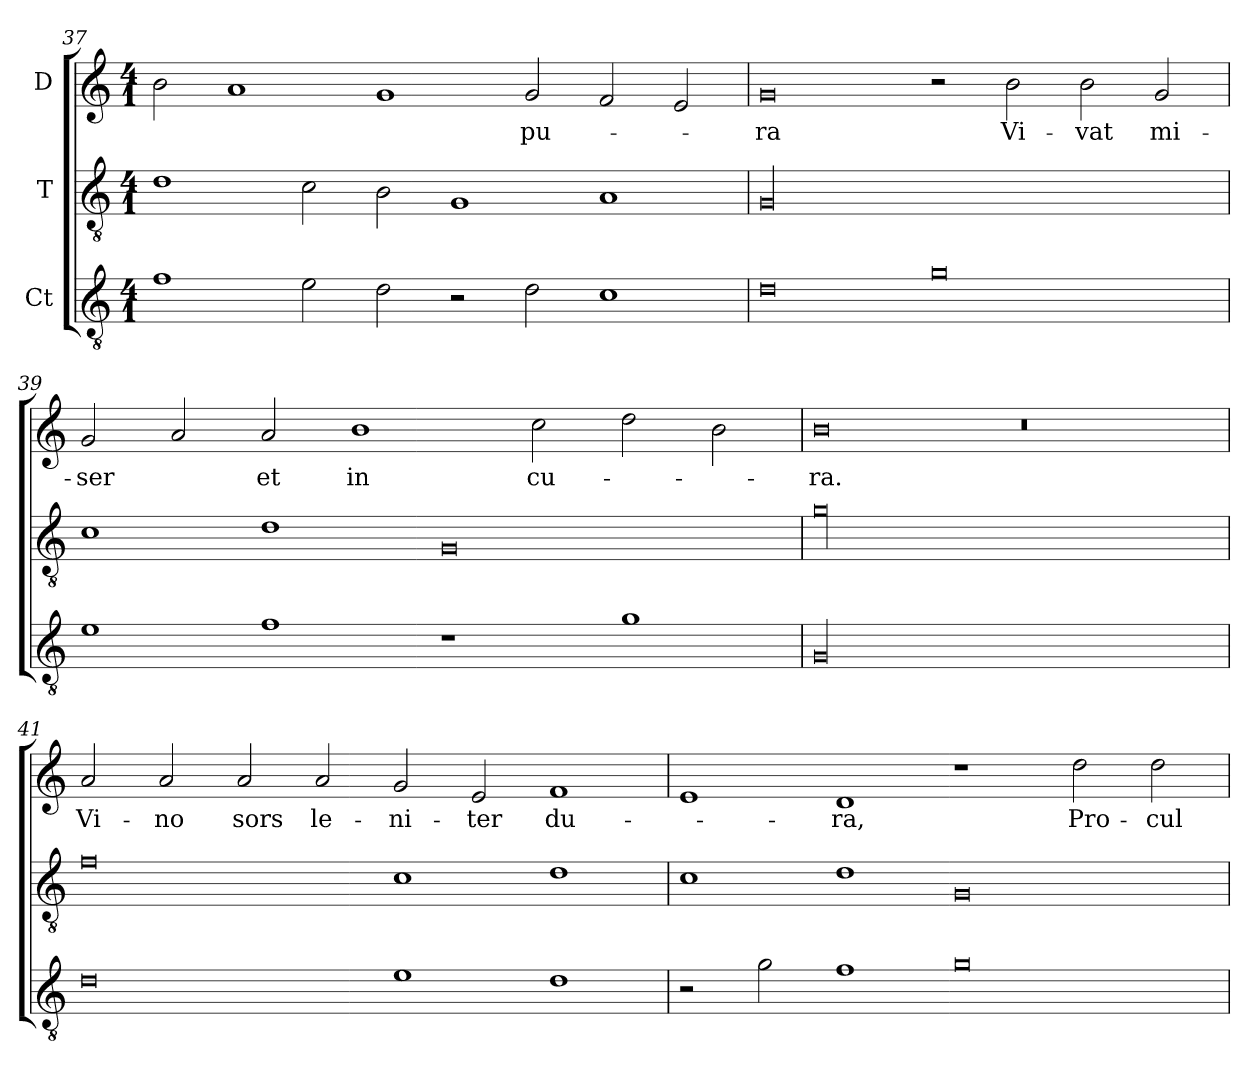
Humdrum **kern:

**kern	**kern	**kern	**text
*part3	*part2	*part1	*part1
*staff3	*staff2	*staff1	*staff1
*I"Ct	*I"T	*I"D	*
*clefGv2	*clefGv2	*clefG2	*
*ITrd7c12	*ITrd7c12	*	*
*k[]	*k[]	*k[]	*
*C:	*C:	*C:	*
*M4/1	*M4/1	*M4/1	*
=37	=37	=37	=37
1Fi\	1Di\	2bi\	.
.	.	1ai/	.
2Ei\	2Ci\	.	.
2Di\	2BBi\	1gi/	.
2r	1GGi/	.	.
!	!	!	!LO:LY:b:color=#000000
2Di\	.	2gi/	pu-
1Ci\	1AAi/	2fi/	.
.	.	2ei/	.
=38	=38	=38	=38
!	!	!	!LO:LY:b:color=#000000
0Di\	00GGi/	0gi/	-ra
0Gi\	.	2r	.
!	!	!	!LO:LY:b:color=#000000
.	.	2bi\	Vi-
!	!	!	!LO:LY:b:color=#000000
.	.	2bi\	-vat
!	!	!	!LO:LY:b:color=#000000
.	.	2gi/	mi-
!!LO:LB:g=z
=39	=39	=39	=39
!	!	!	!LO:LY:b:color=#000000
1Ei\	1Ci\	2gi/	-ser
.	.	2ai/	.
!	!	!	!LO:LY:b:color=#000000
1Fi\	1Di\	2ai/	et
!	!	!	!LO:LY:b:color=#000000
.	.	1bi/	in
1r	0GGi/	.	.
!	!	!	!LO:LY:b:color=#000000
.	.	2cci\	cu-
1Gi\	.	2ddi\	.
.	.	2bi\	.
=40	=40	=40	=40
!	!	!	!LO:LY:b:color=#000000
00GGi/	00Gi\	0bi/	-ra.
.	.	0r	.
=41	=41	=41	=41
!	!	!	!LO:LY:b:color=#000000
0Di\	0Fi\	2ai/	Vi-
!	!	!	!LO:LY:b:color=#000000
.	.	2ai/	-no
!	!	!	!LO:LY:b:color=#000000
.	.	2ai/	sors
!	!	!	!LO:LY:b:color=#000000
.	.	2ai/	le-
!	!	!	!LO:LY:b:color=#000000
1Ei\	1Ci\	2gi/	-ni-
!	!	!	!LO:LY:b:color=#000000
.	.	2ei/	-ter
!	!	!	!LO:LY:b:color=#000000
1Di\	1Di\	1fi/	du-
=42	=42	=42	=42
2r	1Ci\	1ei/	.
2Gi\	.	.	.
!	!	!	!LO:LY:b:color=#000000
1Fi\	1Di\	1di/	-ra,
0Gi\	0GGi/	1r	.
!	!	!	!LO:LY:b:color=#000000
.	.	2ddi\	Pro-
!	!	!	!LO:LY:b:color=#000000
.	.	2ddi\	-cul
=	=	=	=
*-	*-	*-	*-
